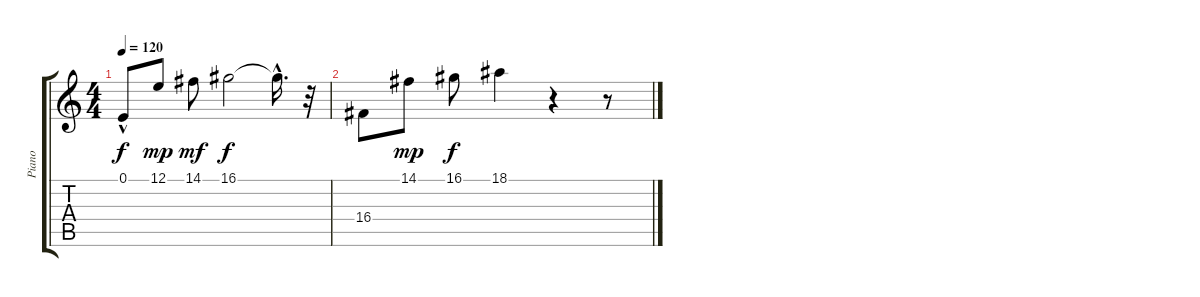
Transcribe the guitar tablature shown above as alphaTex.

\track ("Piano" "Piano") {instrument acousticgrandpiano}
\staff {score tabs}
\tuning (E4 B3 G3 D3 A2 E2) {hide}
\ts (4 4)
\tempo 120
\clef g2
\ks c
0.1{hac}.8{dy f} 12.1.8{dy mp} 14.1.8{dy mf} 16.1.2{dy f} 16.1{hac t}.16{d} r.32 |
16.4.8 14.1.8{dy mp} 16.1.8{dy f} 18.1.4 r.4 r.8
